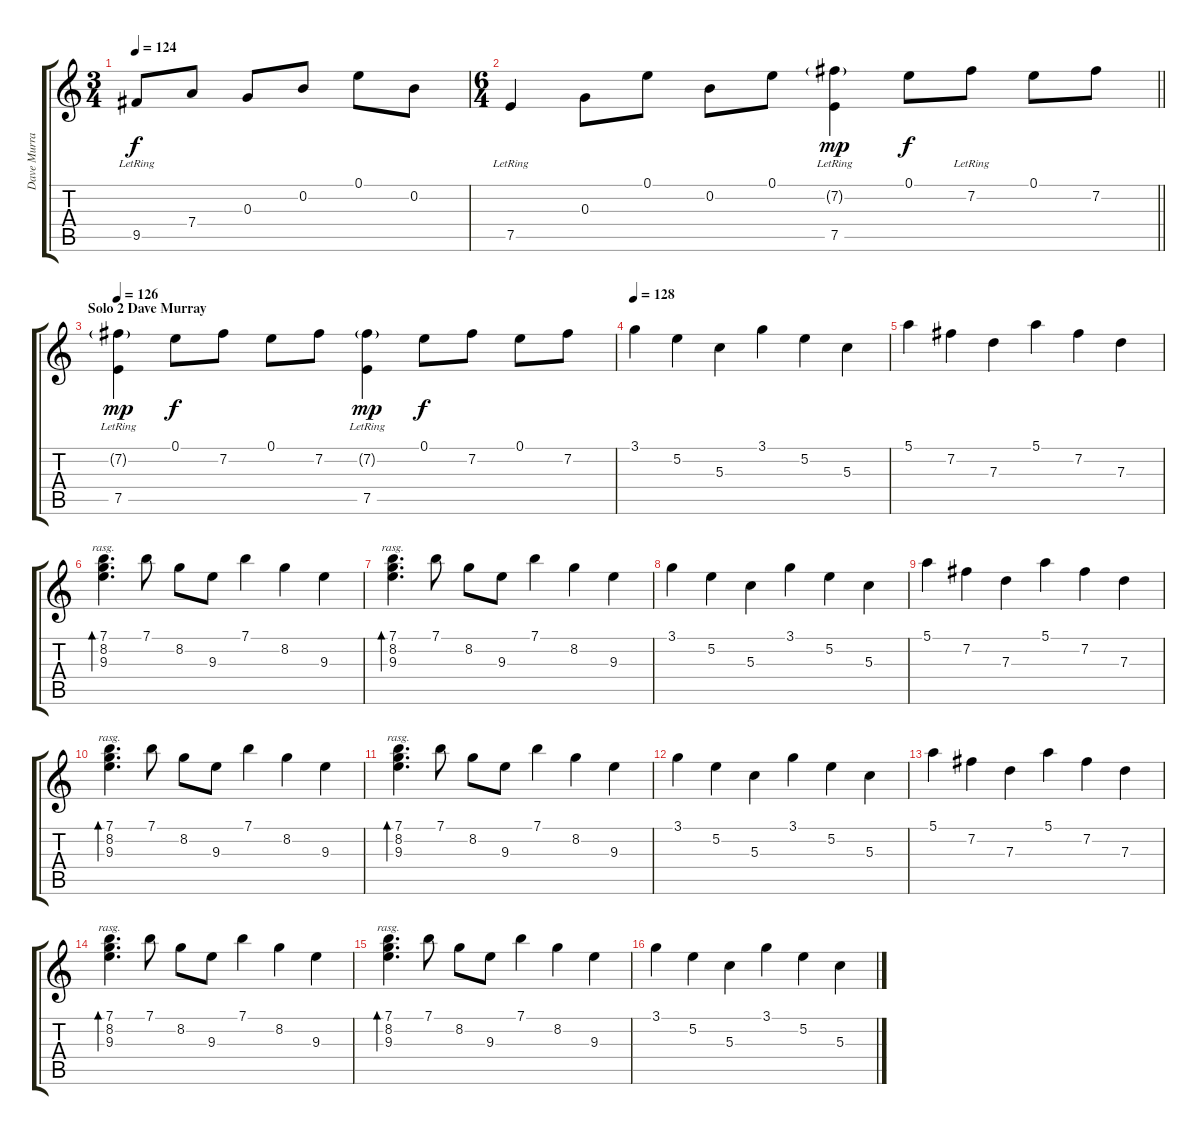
\track ("Dave Murray" "Dave Murra") {instrument acousticguitarsteel}
\staff {score tabs}
\tuning (E4 B3 G3 D3 A2 E2) {hide}
\ts (3 4)
\tempo 124
\clef g2
\ks c
9.5{lr}.8{dy f} 7.4.8 0.3.8 0.2.8 0.1.8 0.2.8 |
\ts (6 4)
\barLineRight lightlight
7.5{lr}.4 0.3.8 0.1.8 0.2.8 0.1.8 (7.2{g lr} 7.5).4{dy mp} 0.1.8{dy f} 7.2{lr}.8 0.1.8 7.2.8 |
\section ("" "Solo 2 Dave Murray")
\tempo 126
(7.2{g lr} 7.5{lr}).4{dy mp} 0.1.8{dy f} 7.2.8 0.1.8 7.2.8 (7.2{g lr} 7.5{lr}).4{dy mp} 0.1.8{dy f} 7.2.8 0.1.8 7.2.8 |
\tempo 128
3.1.4 5.2.4 5.3.4 3.1.4 5.2.4 5.3.4 |
5.1.4 7.2.4 7.3.4 5.1.4 7.2.4 7.3.4 |
(7.1 8.2 9.3).4{d bd 240 rasg ii} 7.1.8 8.2.8 9.3.8 7.1.4 8.2.4 9.3.4 |
(7.1 8.2 9.3).4{d bd 240 rasg ii} 7.1.8 8.2.8 9.3.8 7.1.4 8.2.4 9.3.4 |
3.1.4 5.2.4 5.3.4 3.1.4 5.2.4 5.3.4 |
5.1.4 7.2.4 7.3.4 5.1.4 7.2.4 7.3.4 |
(7.1 8.2 9.3).4{d bd 240 rasg ii} 7.1.8 8.2.8 9.3.8 7.1.4 8.2.4 9.3.4 |
(7.1 8.2 9.3).4{d bd 240 rasg ii} 7.1.8 8.2.8 9.3.8 7.1.4 8.2.4 9.3.4 |
3.1.4 5.2.4 5.3.4 3.1.4 5.2.4 5.3.4 |
5.1.4 7.2.4 7.3.4 5.1.4 7.2.4 7.3.4 |
(7.1 8.2 9.3).4{d bd 240 rasg ii} 7.1.8 8.2.8 9.3.8 7.1.4 8.2.4 9.3.4 |
(7.1 8.2 9.3).4{d bd 240 rasg ii} 7.1.8 8.2.8 9.3.8 7.1.4 8.2.4 9.3.4 |
3.1.4 5.2.4 5.3.4 3.1.4 5.2.4 5.3.4
